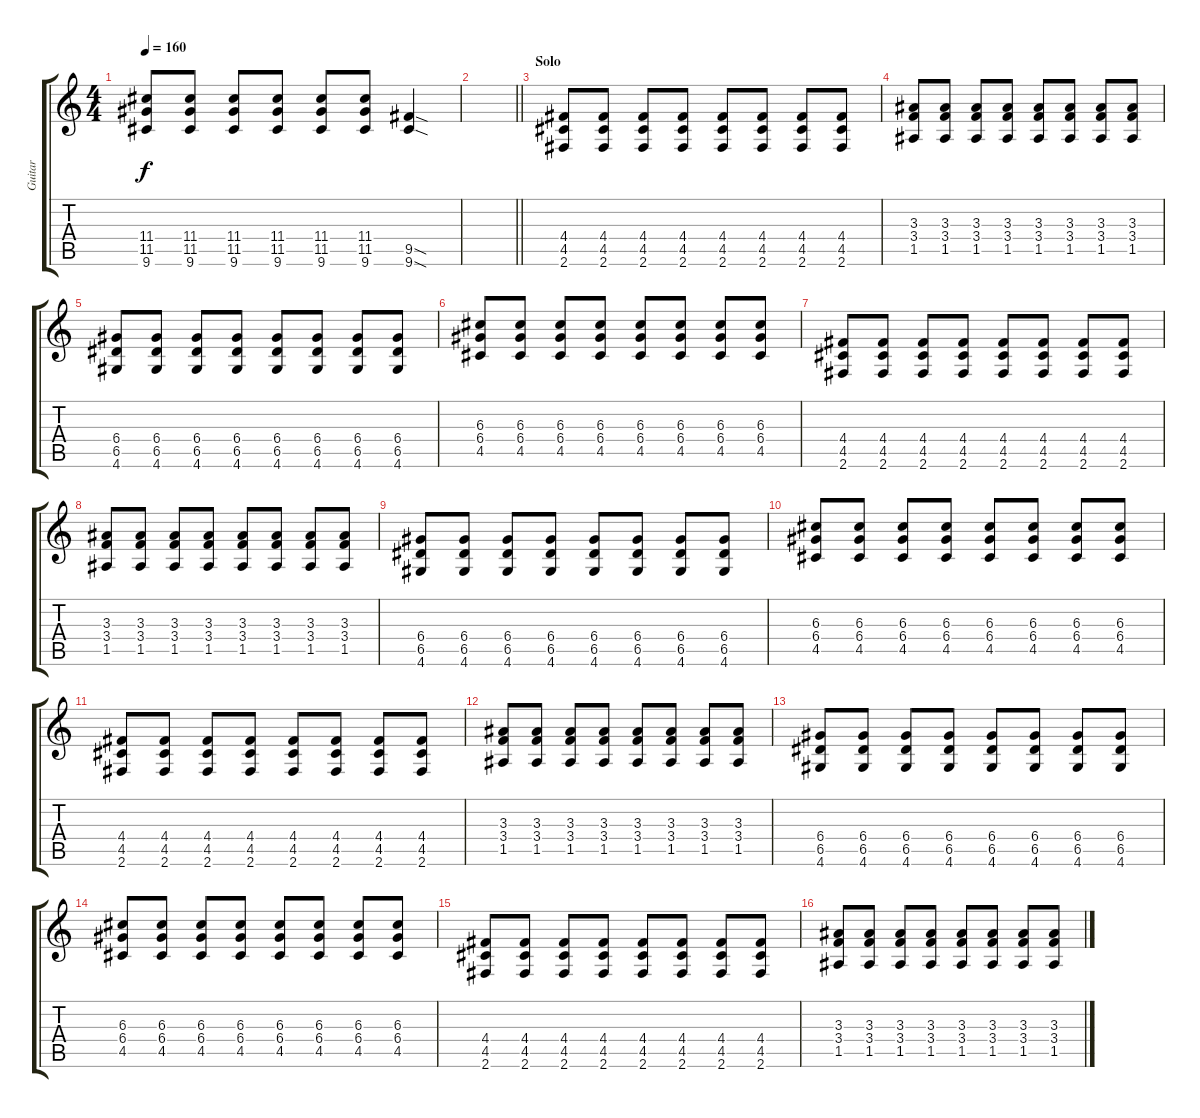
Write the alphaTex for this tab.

\track ("Guitar" "Guitar") {instrument distortionguitar}
\staff {score tabs}
\tuning (E4 B3 G3 D3 A2 E2) {hide}
\ts (4 4)
\tempo 160
\clef g2
\ks c
(11.4 11.5 9.6).8{dy f} (11.4 11.5 9.6).8 (11.4 11.5 9.6).8 (11.4 11.5 9.6).8 (11.4 11.5 9.6).8 (11.4 11.5 9.6).8 (9.5{sod} 9.6{sod}).4 |
\barLineRight lightlight
|
\section ("" "Solo")
(4.4 4.5 2.6).8 (4.4 4.5 2.6).8 (4.4 4.5 2.6).8 (4.4 4.5 2.6).8 (4.4 4.5 2.6).8 (4.4 4.5 2.6).8 (4.4 4.5 2.6).8 (4.4 4.5 2.6).8 |
(3.3 3.4 1.5).8 (3.3 3.4 1.5).8 (3.3 3.4 1.5).8 (3.3 3.4 1.5).8 (3.3 3.4 1.5).8 (3.3 3.4 1.5).8 (3.3 3.4 1.5).8 (3.3 3.4 1.5).8 |
(6.4 6.5 4.6).8 (6.4 6.5 4.6).8 (6.4 6.5 4.6).8 (6.4 6.5 4.6).8 (6.4 6.5 4.6).8 (6.4 6.5 4.6).8 (6.4 6.5 4.6).8 (6.4 6.5 4.6).8 |
(6.3 6.4 4.5).8 (6.3 6.4 4.5).8 (6.3 6.4 4.5).8 (6.3 6.4 4.5).8 (6.3 6.4 4.5).8 (6.3 6.4 4.5).8 (6.3 6.4 4.5).8 (6.3 6.4 4.5).8 |
(4.4 4.5 2.6).8 (4.4 4.5 2.6).8 (4.4 4.5 2.6).8 (4.4 4.5 2.6).8 (4.4 4.5 2.6).8 (4.4 4.5 2.6).8 (4.4 4.5 2.6).8 (4.4 4.5 2.6).8 |
(3.3 3.4 1.5).8 (3.3 3.4 1.5).8 (3.3 3.4 1.5).8 (3.3 3.4 1.5).8 (3.3 3.4 1.5).8 (3.3 3.4 1.5).8 (3.3 3.4 1.5).8 (3.3 3.4 1.5).8 |
(6.4 6.5 4.6).8 (6.4 6.5 4.6).8 (6.4 6.5 4.6).8 (6.4 6.5 4.6).8 (6.4 6.5 4.6).8 (6.4 6.5 4.6).8 (6.4 6.5 4.6).8 (6.4 6.5 4.6).8 |
(6.3 6.4 4.5).8 (6.3 6.4 4.5).8 (6.3 6.4 4.5).8 (6.3 6.4 4.5).8 (6.3 6.4 4.5).8 (6.3 6.4 4.5).8 (6.3 6.4 4.5).8 (6.3 6.4 4.5).8 |
(4.4 4.5 2.6).8 (4.4 4.5 2.6).8 (4.4 4.5 2.6).8 (4.4 4.5 2.6).8 (4.4 4.5 2.6).8 (4.4 4.5 2.6).8 (4.4 4.5 2.6).8 (4.4 4.5 2.6).8 |
(3.3 3.4 1.5).8 (3.3 3.4 1.5).8 (3.3 3.4 1.5).8 (3.3 3.4 1.5).8 (3.3 3.4 1.5).8 (3.3 3.4 1.5).8 (3.3 3.4 1.5).8 (3.3 3.4 1.5).8 |
(6.4 6.5 4.6).8 (6.4 6.5 4.6).8 (6.4 6.5 4.6).8 (6.4 6.5 4.6).8 (6.4 6.5 4.6).8 (6.4 6.5 4.6).8 (6.4 6.5 4.6).8 (6.4 6.5 4.6).8 |
(6.3 6.4 4.5).8 (6.3 6.4 4.5).8 (6.3 6.4 4.5).8 (6.3 6.4 4.5).8 (6.3 6.4 4.5).8 (6.3 6.4 4.5).8 (6.3 6.4 4.5).8 (6.3 6.4 4.5).8 |
(4.4 4.5 2.6).8 (4.4 4.5 2.6).8 (4.4 4.5 2.6).8 (4.4 4.5 2.6).8 (4.4 4.5 2.6).8 (4.4 4.5 2.6).8 (4.4 4.5 2.6).8 (4.4 4.5 2.6).8 |
(3.3 3.4 1.5).8 (3.3 3.4 1.5).8 (3.3 3.4 1.5).8 (3.3 3.4 1.5).8 (3.3 3.4 1.5).8 (3.3 3.4 1.5).8 (3.3 3.4 1.5).8 (3.3 3.4 1.5).8
